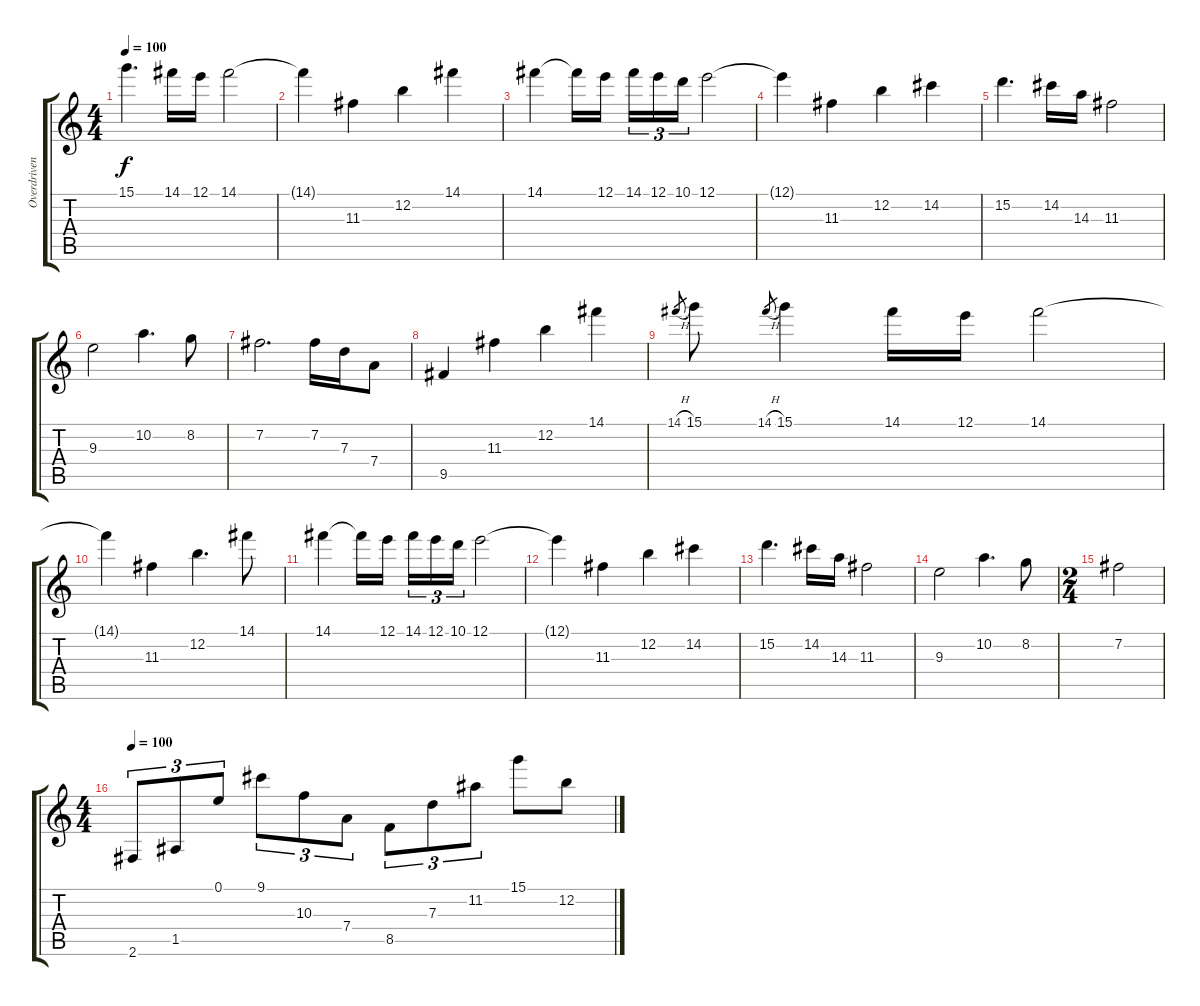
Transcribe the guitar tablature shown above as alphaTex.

\track ("Overdriven Guitar 2" "Overdriven") {instrument distortionguitar}
\staff {score tabs}
\tuning (E4 B3 G3 D3 A2 E2) {hide}
\ts (4 4)
\tempo 100
\clef g2
\ks c
15.1.4{d dy f} 14.1.16 12.1.16 14.1.2 |
14.1{t}.4 11.3.4 12.2.4 14.1.4 |
14.1.4 14.1{t}.16 12.1.16{beam splitsecondary} 14.1.16{tu (3 2)} 12.1.16{tu (3 2)} 10.1.16{tu (3 2)} 12.1.2 |
12.1{t}.4 11.3.4 12.2.4 14.2.4 |
15.2.4{d} 14.2.16 14.3.16 11.3.2 |
9.3.2 10.2.4{d} 8.2.8 |
7.2.2{d} 7.2.16 7.3.16 7.4.8 |
9.5.4 11.3.4 12.2.4 14.1.4 |
14.1{h}.8{gr} 15.1.8 14.1{h}.8{gr} 15.1.4 14.1.16 12.1.16 14.1.2 |
14.1{t}.4 11.3.4 12.2.4{d} 14.1.8 |
14.1.4 14.1{t}.16 12.1.16{beam splitsecondary} 14.1.16{tu (3 2)} 12.1.16{tu (3 2)} 10.1.16{tu (3 2)} 12.1.2 |
12.1{t}.4 11.3.4 12.2.4 14.2.4 |
15.2.4{d} 14.2.16 14.3.16 11.3.2 |
9.3.2 10.2.4{d} 8.2.8 |
\ts (2 4)
7.2.2 |
\ts (4 4)
\tempo 100
2.6.8{tu (3 2)} 1.5.8{tu (3 2)} 0.1.8{tu (3 2)} 9.1.8{tu (3 2)} 10.3.8{tu (3 2)} 7.4.8{tu (3 2)} 8.5.8{tu (3 2)} 7.3.8{tu (3 2)} 11.2.8{tu (3 2)} 15.1.8 12.2.8
